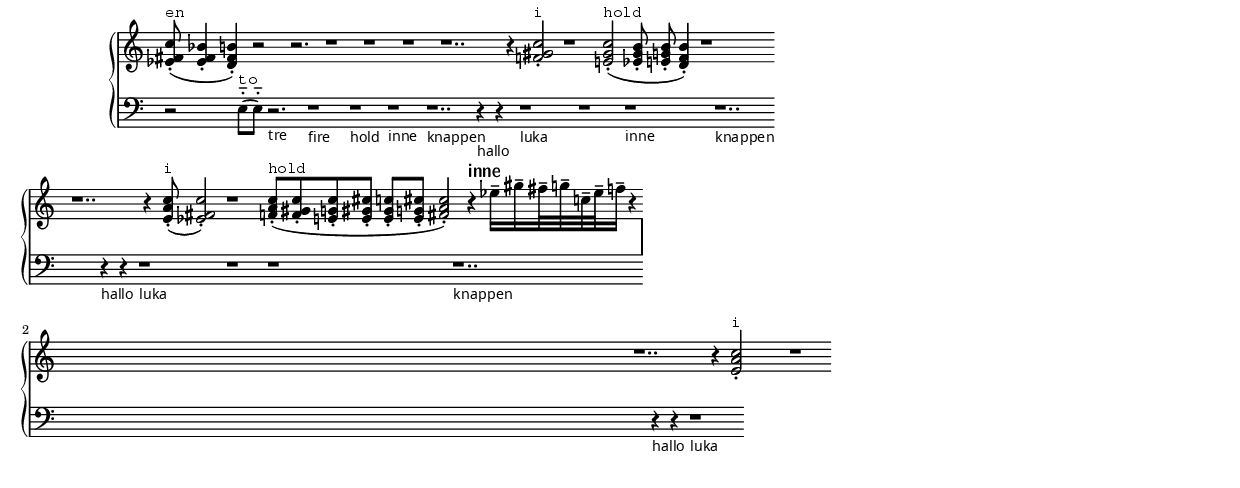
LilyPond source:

\version "2.24.4"

\version "2.24.4"
\version "2.24.4"

% http://lsr.di.unimi.it/LSR/Item?u=1&id=969
% contributed by Klaus Blum

#(define-markup-command (on-color layout props color arg) (color? markup?)
   (let* ((stencil (interpret-markup layout props arg))
          (X-ext (ly:stencil-extent stencil X))
          (Y-ext (ly:stencil-extent stencil Y)))

     (ly:stencil-add 
       (stencil-with-color
         (ly:round-filled-box X-ext Y-ext 0)
         color)
       stencil)))

%% end of snippet

%\include "~/Projektfiler/Stylesheets/variabler.scm"
%\include "./my-repl-defuns.scm"

upper = \fixed c {


\set Staff.midiInstrument = "Percussive Organ"
<>^\markup {\override #'(font-name .
               "freemono") "en" }  < ees' fis' c'' >8(\staccato < ees' fis' bes' >4\staccato < d' fis' b' >4)\staccato  r2  r2.  r1 
 r1  r1  r1..  \tuplet 1/5 { r4*1/5 } 
\set Staff.midiInstrument = "Percussive Organ"
<>^\markup {\override #'(font-name .
               "freemono") "i" }  < f' gis' c'' >2\staccato  r1 

\set Staff.midiInstrument = "Percussive Organ"
<>^\markup {\override #'(font-name .
               "freemono") "hold" }  < e' gis' c'' >2(\staccato < ees' gis' b' >8\staccato < e' g' b' >8\staccato < d' f' b' >4)\staccato  r1  r1..  \tuplet 1/5 { r4*1/5 } 
\set Staff.midiInstrument = "Percussive Organ"
<>^\markup {\override #'(font-name .
               "freemono") "i" }  < e' a' c'' >8(\staccato < ees' fis' c'' >2)\staccato  r1 

\set Staff.midiInstrument = "Percussive Organ"
<>^\markup {\override #'(font-name .
               "freemono") "hold" } 
  < f' a' c'' >8(\staccato < f' gis' c'' >8\staccato < e' g' c'' >8\staccato < e' gis' cis'' >8\staccato < e' gis' c'' >8\staccato < e' g' cis'' >8\staccato < fis' a' cis'' >2)\staccato

\set Staff.midiInstrument = "Clav"
<>^\markup \fontsize #1 { 
	   	     \override #'(font-name .
               "Latin modern sans demi cond") inne }\magnifyMusic #11/10
 r4 {
  ees''16\tenuto gis''16\tenuto fis''32\tenuto g''32\tenuto c''32\tenuto ees''32\tenuto f''16\tenuto
}
 r4  r1..  \tuplet 1/5 { r4*1/5 } 
\set Staff.midiInstrument = "Percussive Organ"
<>^\markup {\override #'(font-name .
               "freemono") "i" }  < e' a' c'' >2\staccato  r1 
}

\version "2.24.4"
\version "2.24.4"

% http://lsr.di.unimi.it/LSR/Item?u=1&id=969
% contributed by Klaus Blum

#(define-markup-command (on-color layout props color arg) (color? markup?)
   (let* ((stencil (interpret-markup layout props arg))
          (X-ext (ly:stencil-extent stencil X))
          (Y-ext (ly:stencil-extent stencil Y)))

     (ly:stencil-add 
       (stencil-with-color
         (ly:round-filled-box X-ext Y-ext 0)
         color)
       stencil)))

%% end of snippet

%\include "~/Projektfiler/Stylesheets/variabler.scm"
%\include "./my-repl-defuns.scm"

lower = \fixed c {

 r2 
\set Staff.midiInstrument = "Rock Organ"
<>^\markup {\override #'(font-name .
               "freemono") "to" }  e8(\portato e8)\portato 
\set Staff.midiInstrument = "Bright Acoustic Piano"
<>-\markup \fontsize #-1 {\override #'(font-name .
               "Andika") tre}
 r2. 
\set Staff.midiInstrument = "Bright Acoustic Piano"
<>-\markup \fontsize #-1 {\override #'(font-name .
               "Andika") fire}
 r1 

\set Staff.midiInstrument = "Bright Acoustic Piano"
<>-\markup \fontsize #-1 {\override #'(font-name .
               "Andika") hold}
 r1 
\set Staff.midiInstrument = "Bright Acoustic Piano"
<>-\markup \fontsize #-1 {\override #'(font-name .
               "Andika") inne}
 r1 
\set Staff.midiInstrument = "Bright Acoustic Piano"
<>-\markup \fontsize #-1 {\override #'(font-name .
               "Andika") knappen}
 r1.. 
\set Staff.midiInstrument = "Bright Acoustic Piano"
<>-\markup \fontsize #-1 {\override #'(font-name .
               "Andika") hallo}
 \tuplet 1/5 { r4*1/5 }  r4 
\set Staff.midiInstrument = "Bright Acoustic Piano"
<>-\markup \fontsize #-1 {\override #'(font-name .
               "Andika") luka}
 r1 
 r1 
\set Staff.midiInstrument = "Bright Acoustic Piano"
<>-\markup \fontsize #-1 {\override #'(font-name .
               "Andika") inne}
 r1 
\set Staff.midiInstrument = "Bright Acoustic Piano"
<>-\markup \fontsize #-1 {\override #'(font-name .
               "Andika") knappen}
 r1.. 
\set Staff.midiInstrument = "Bright Acoustic Piano"
<>-\markup \fontsize #-1 {\override #'(font-name .
               "Andika") hallo}
 \tuplet 1/5 { r4*1/5 }  r4 
\set Staff.midiInstrument = "Bright Acoustic Piano"
<>-\markup \fontsize #-1 {\override #'(font-name .
               "Andika") luka}
 r1 
 r1  r1 
\set Staff.midiInstrument = "Bright Acoustic Piano"
<>-\markup \fontsize #-1 {\override #'(font-name .
               "Andika") knappen}
 r1.. 
\set Staff.midiInstrument = "Bright Acoustic Piano"
<>-\markup \fontsize #-1 {\override #'(font-name .
               "Andika") hallo}
 \tuplet 1/5 { r4*1/5 }  r4 
\set Staff.midiInstrument = "Bright Acoustic Piano"
<>-\markup \fontsize #-1 {\override #'(font-name .
               "Andika") luka}
 r1 
}


%#(set! paper-alist (cons '("my size" . (cons (* 50 cm) (* 200 cm))) paper-alist))
%#(set-default-paper-size "my size")
#(set-global-staff-size 14)


\paper { %systems-per-page = #1
  top-margin = 0\mm
  bottom-margin = 0\mm
  left-margin = 5\mm
  right-margin = 0\mm

}

%% ser finere ut uten tupletnumbers
global = { \override TupletNumber.text = "" \time 32/2 }
  \header {
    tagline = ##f
  }

\score {
   \new PianoStaff \with { instrumentName = "" }
   <<
     \new Staff = "upper" { \global \upper }
     \new Staff = "lower" { \clef bass \global \lower }
   >>
   \layout { 
       ragged-right = ##t
     \context {
       \Staff
       \omit TimeSignature
       \omit BarLine
     }
     \context { \Score     forbidBreakBetweenBarLines = ##f }
     \context { \Voice   \remove Forbid_line_break_engraver } }
}
